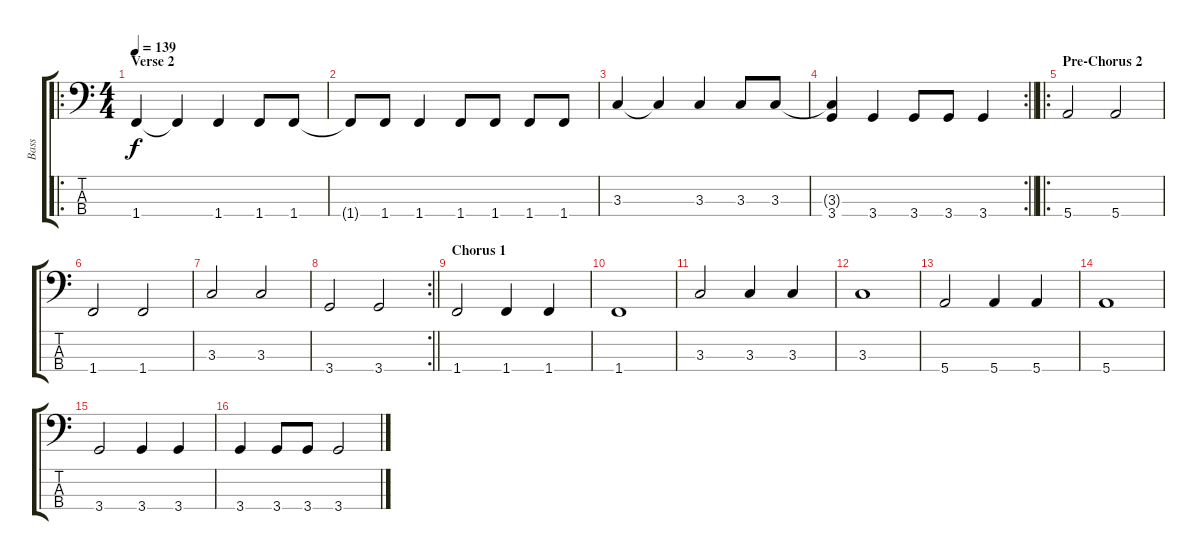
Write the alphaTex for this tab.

\track ("Bass" "Bass") {instrument electricbassfinger}
\staff {score tabs}
\tuning (G2 D2 A1 E1) {hide}
\ro
\ts (4 4)
\section ("" "Verse 2")
\tempo 139
\clef f4
\ks c
1.4.4{dy f} 1.4{t}.4 1.4.4 1.4.8 1.4.8 |
1.4{t}.8 1.4.8 1.4.4 1.4.8 1.4.8 1.4.8 1.4.8 |
3.3.4 3.3{t}.4 3.3.4 3.3.8 3.3.8 |
\rc 2
\barLineRight lightlight
(3.3{t} 3.4).4 3.4.4 3.4.8 3.4.8 3.4.4 |
\ro
\section ("" "Pre-Chorus 2")
5.4.2 5.4.2 |
1.4.2 1.4.2 |
3.3.2 3.3.2 |
\rc 2
\barLineRight lightlight
3.4.2 3.4.2 |
\section ("" "Chorus 1")
1.4.2 1.4.4 1.4.4 |
1.4.1 |
3.3.2 3.3.4 3.3.4 |
3.3.1 |
5.4.2 5.4.4 5.4.4 |
5.4.1 |
3.4.2 3.4.4 3.4.4 |
3.4.4 3.4.8 3.4.8 3.4.2
